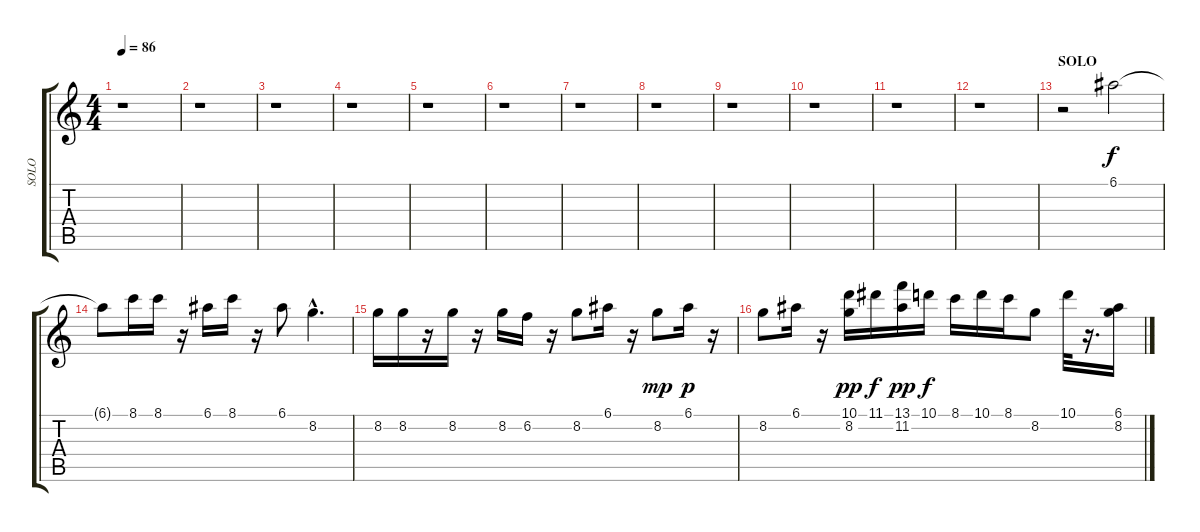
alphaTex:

\track ("SOLO" "SOLO") {instrument overdrivenguitar}
\staff {score tabs}
\tuning (E4 B3 G3 D3 A2 E2) {hide}
\ts (4 4)
\tempo 86
\clef g2
\ks c
r.1{dy f} |
r.1 |
r.1 |
r.1 |
r.1 |
r.1 |
r.1 |
r.1 |
r.1 |
r.1 |
r.1 |
r.1 |
\section ("" "SOLO")
r.2 6.1.2 |
6.1{t}.8 8.1.16 8.1.16 r.16 6.1.16 8.1.16 r.16 6.1.8 8.2{hac}.4{d} |
8.2.16 8.2.16 r.16 8.2.16 r.16 8.2.16 6.2.16 r.16 8.2.8 6.1.16 r.16 8.2.8{dy mp} 6.1.16{dy p} r.16 |
8.2.8 6.1.16 r.16 (10.1 8.2).16{dy pp} 11.1.16{dy f} (13.1 11.2).16{dy pp} 10.1.16{dy f} 8.1.16 10.1.16 8.1.16 8.2.8 10.1.32 r.16{d} (6.1 8.2).16
